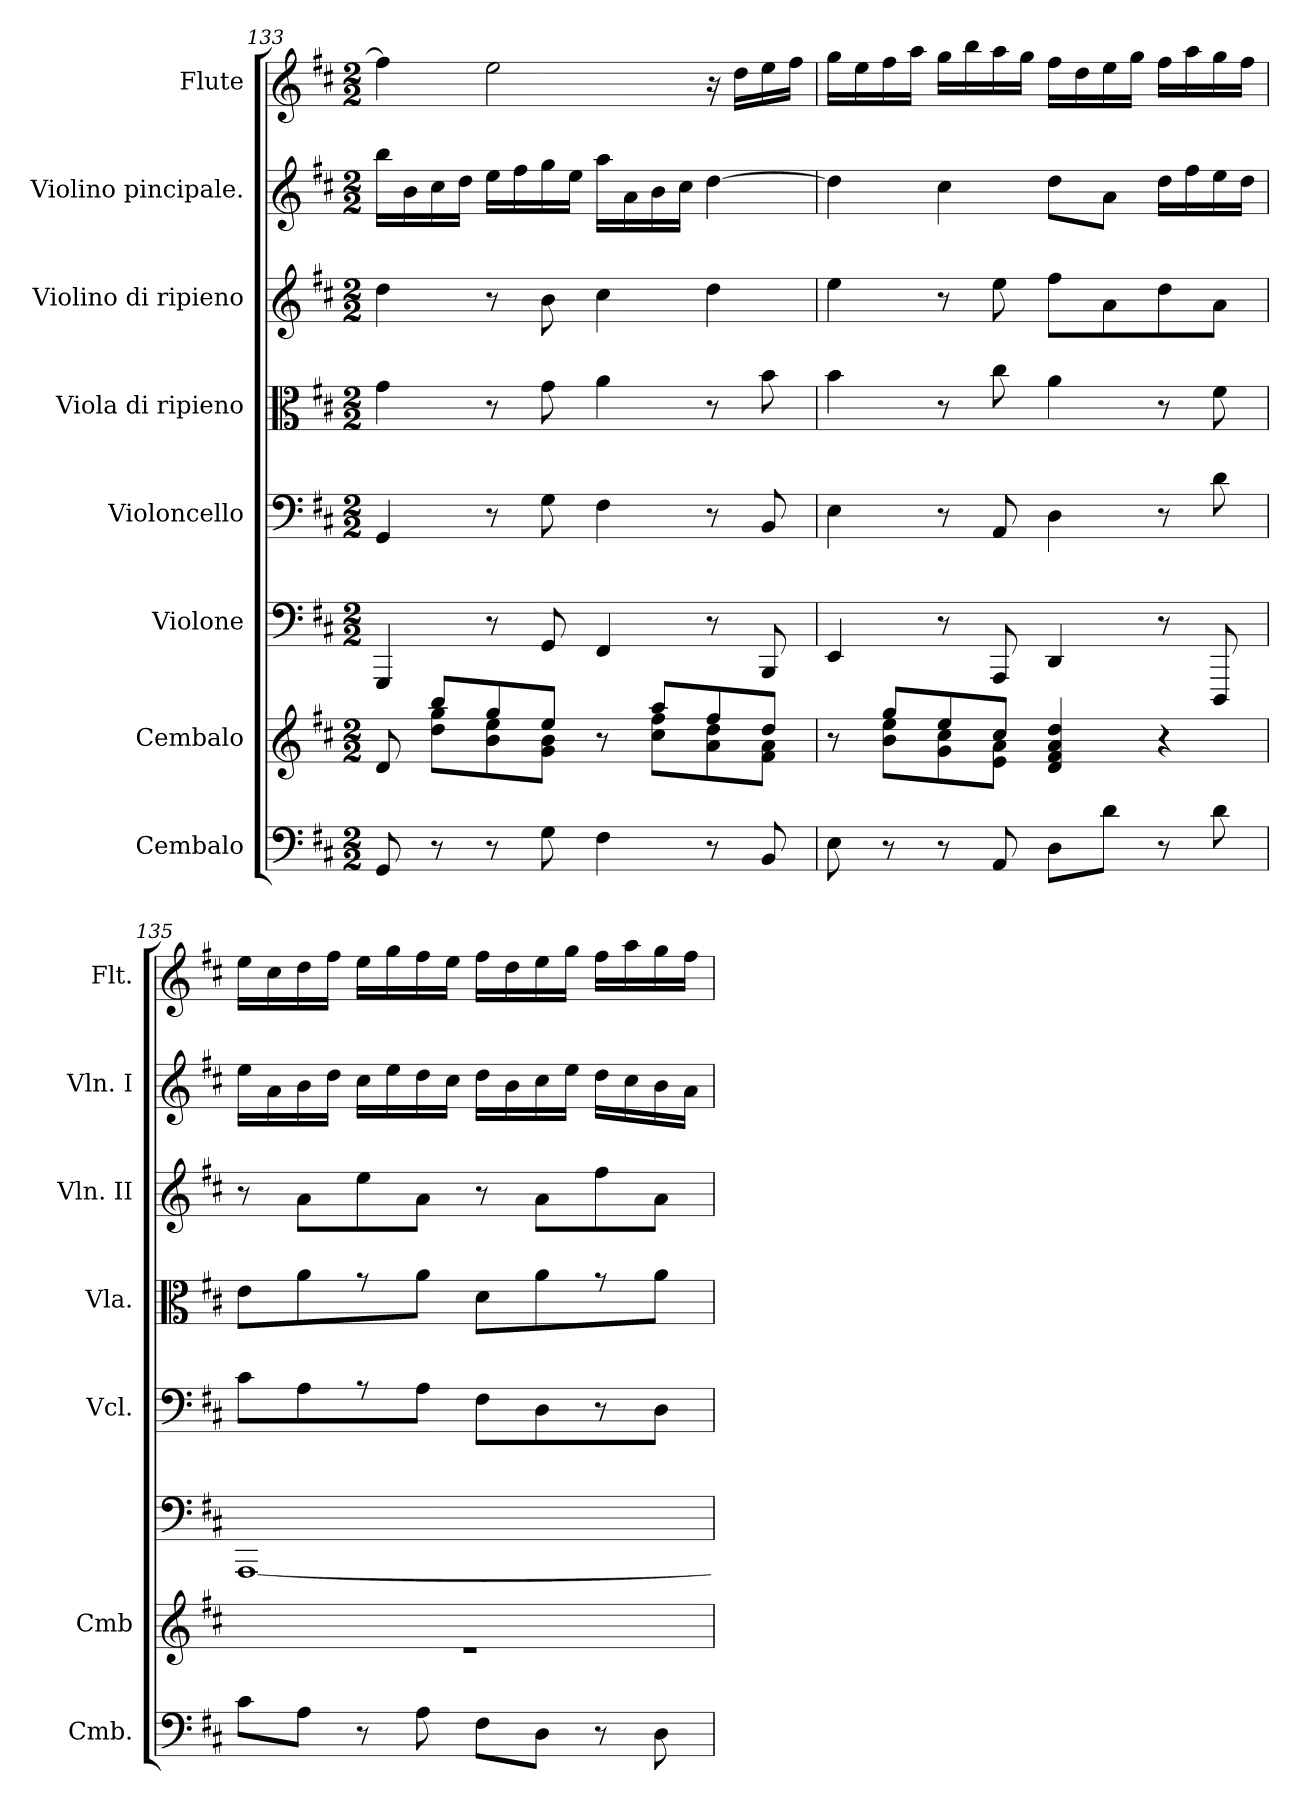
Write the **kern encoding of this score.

**kern	**kern	**kern	**kern	**kern	**kern	**kern	**kern
*part8	*part7	*part6	*part5	*part4	*part3	*part2	*part1
*staff8	*staff7	*staff6	*staff5	*staff4	*staff3	*staff2	*staff1
*I"Cembalo	*I"Cembalo	*I"Violone	*I"Violoncello	*I"Viola di ripieno	*I"Violino di ripieno	*I"Violino pincipale.	*I"Flute
*I'Cmb.	*I'Cmb	*	*I'Vcl.	*I'Vla.	*I'Vln. II	*I'Vln. I	*I'Flt.
!!LO:PB:g=z
*clefF4	*clefG2	*clefF4	*clefF4	*clefC3	*clefG2	*clefG2	*clefG2
*	*	*ITrd7c12	*	*	*	*	*
*k[f#c#]	*k[f#c#]	*k[f#c#]	*k[f#c#]	*k[f#c#]	*k[f#c#]	*k[f#c#]	*k[f#c#]
*D:	*D:	*D:	*D:	*D:	*D:	*D:	*D:
*M2/2	*M2/2	*M2/2	*M2/2	*M2/2	*M2/2	*M2/2	*M2/2
=133	=133	=133	=133	=133	=133	=133	=133
*	*^	*	*	*	*	*	*
8GG/	8d/	8ryy	4GGGG/	4GG/	4g\	4dd\	16bb\LL	4ff#\]
.	.	.	.	.	.	.	16b\	.
8r	8bb/L	8dd\ 8gg\L	.	.	.	.	16cc#\	.
.	.	.	.	.	.	.	16dd\JJ	.
8r	8gg/	8b\ 8ee\	8r	8r	8r	8r	16ee\LL	2ee\
.	.	.	.	.	.	.	16ff#\	.
8G\	8ee/J	8g\ 8b\J	8GGG/	8G\	8g\	8b\	16gg\	.
.	.	.	.	.	.	.	16ee\JJ	.
4F#\	8r	8ryy	4FFF#/	4F#\	4a\	4cc#\	16aa\LL	.
.	.	.	.	.	.	.	16a\	.
.	8aa/L	8cc#\ 8ff#\L	.	.	.	.	16b\	.
.	.	.	.	.	.	.	16cc#\JJ	.
8r	8ff#/	8a\ 8dd\	8r	8r	8r	4dd\	[4dd\	16r
.	.	.	.	.	.	.	.	16dd\LL
8BB/	8dd/J	8f#\ 8a\J	8BBBB/	8BB/	8b\	.	.	16ee\
.	.	.	.	.	.	.	.	16ff#\JJ
=134	=134	=134	=134	=134	=134	=134	=134	=134
8E\	8r	8ryy	4EEE/	4E\	4b\	4ee\	4dd\]	16gg\LL
.	.	.	.	.	.	.	.	16ee\
8r	8gg/L	8b\ 8ee\L	.	.	.	.	.	16ff#\
.	.	.	.	.	.	.	.	16aa\JJ
8r	8ee/	8g\ 8cc#\	8r	8r	8r	8r	4cc#\	16gg\LL
.	.	.	.	.	.	.	.	16bb\
8AA/	8cc#/J	8e\ 8a\J	8AAAA/	8AA/	8cc#\	8ee\	.	16aa\
.	.	.	.	.	.	.	.	16gg\JJ
8D\L	4d/ 4f#/ 4a/ 4dd/	2ryy	4DDD/	4D\	4a\	8ff#\L	8dd\L	16ff#\LL
.	.	.	.	.	.	.	.	16dd\
8d\J	.	.	.	.	.	8a\	8a\J	16ee\
.	.	.	.	.	.	.	.	16gg\JJ
8r	4r	.	8r	8r	8r	8dd\	16dd\LL	16ff#\LL
.	.	.	.	.	.	.	16ff#\	16aa\
8d\	.	.	8DDDD/	8d\	8f#\	8a\J	16ee\	16gg\
.	.	.	.	.	.	.	16dd\JJ	16ff#\JJ
=135	=135	=135	=135	=135	=135	=135	=135	=135
8c#\L	1ryy	1r	[1AAAA	8c#\L	8e\L	8r	16ee\LL	16ee\LL
.	.	.	.	.	.	.	16a\	16cc#\
8A\J	.	.	.	8A\	8a\	8a\L	16b\	16dd\
.	.	.	.	.	.	.	16dd\JJ	16ff#\JJ
8r	.	.	.	8r	8r	8ee\	16cc#\LL	16ee\LL
.	.	.	.	.	.	.	16ee\	16gg\
8A\	.	.	.	8A\J	8a\J	8a\J	16dd\	16ff#\
.	.	.	.	.	.	.	16cc#\JJ	16ee\JJ
8F#\L	.	.	.	8F#\L	8d\L	8r	16dd\LL	16ff#\LL
.	.	.	.	.	.	.	16b\	16dd\
8D\J	.	.	.	8D\	8a\	8a\L	16cc#\	16ee\
.	.	.	.	.	.	.	16ee\JJ	16gg\JJ
8r	.	.	.	8r	8r	8ff#\	16dd\LL	16ff#\LL
.	.	.	.	.	.	.	16cc#\	16aa\
8D\	.	.	.	8D\J	8a\J	8a\J	16b\	16gg\
.	.	.	.	.	.	.	16a\JJ	16ff#\JJ
*	*v	*v	*	*	*	*	*	*
=	=	=	=	=	=	=	=
*-	*-	*-	*-	*-	*-	*-	*-
